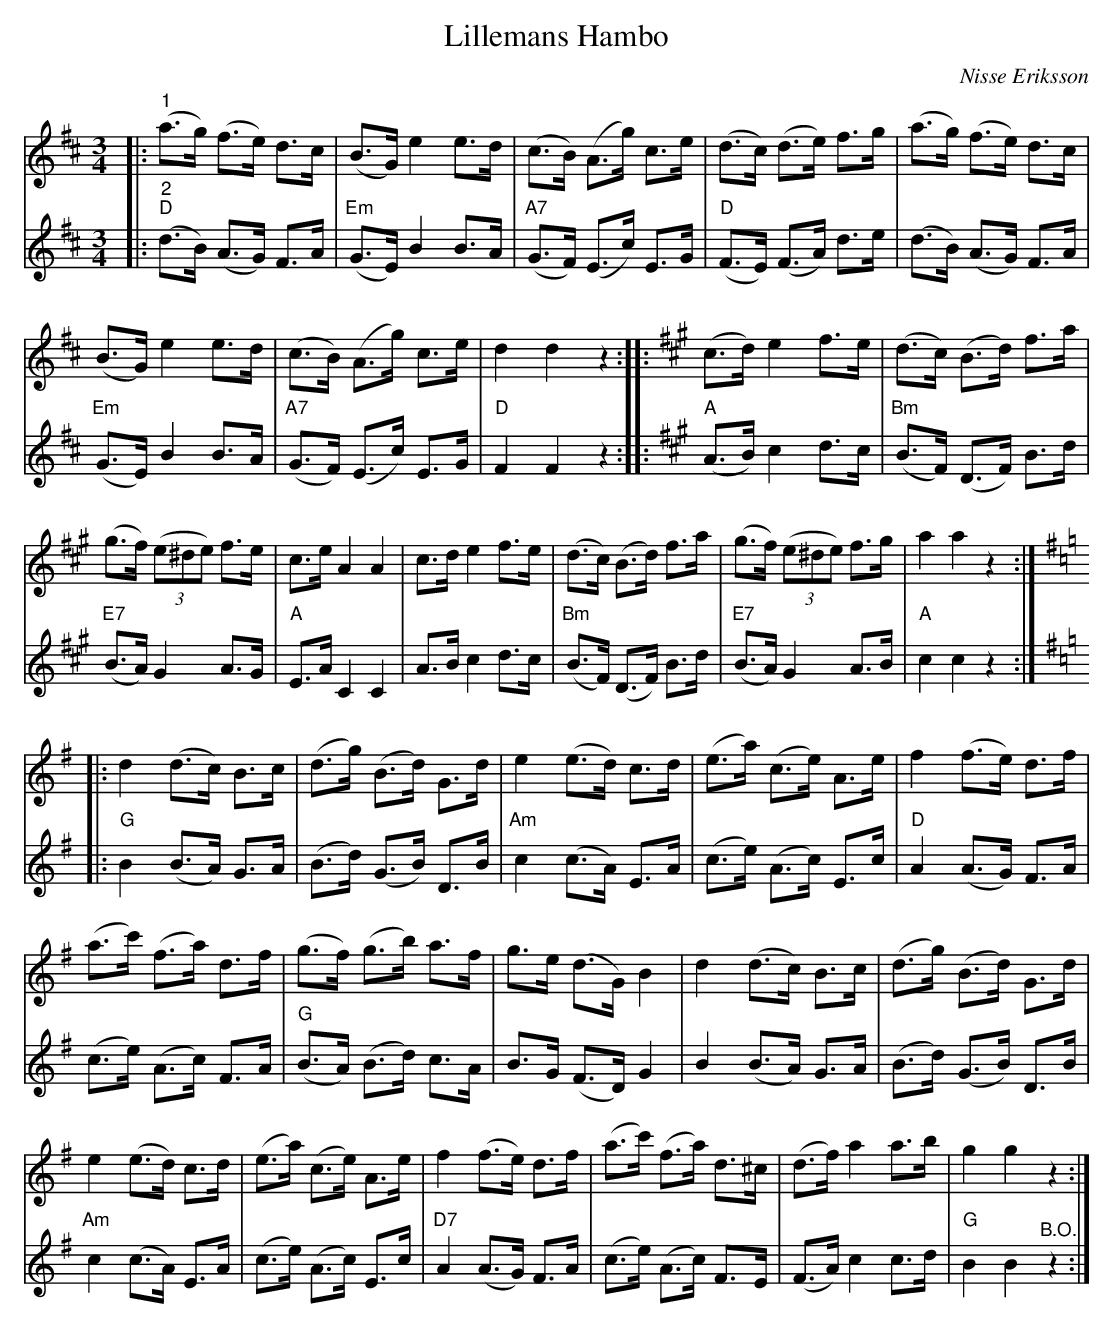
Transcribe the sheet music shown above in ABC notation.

X:1
T:Lillemans Hambo
C:Nisse Eriksson
L:1/8
M:3/4
K:D
V:1
|:"^1" (a>g) (f>e) d>c | (B>G) e2 e>d | (c>B) (A>g) c>e | (d>c) (d>e) f>g | (a>g) (f>e) d>c |
(B>G) e2 e>d | (c>B) (A>g) c>e | d2 d2 z2 ::[K:A] (c>d) e2 f>e | (d>c) (B>d) f>a |
(g>f) (3(e^de) f>e | c>e A2 A2 | c>d e2 f>e | (d>c) (B>d) f>a | (g>f) (3(e^de) f>g | a2 a2 z2 ::
[K:G] d2 (d>c) B>c | (d>g) (B>d) G>d | e2 (e>d) c>d | (e>a) (c>e) A>e | f2 (f>e) d>f |
(a>c') (f>a) d>f | (g>f) (g>b) a>f | g>e (d>G) B2 | d2 (d>c) B>c | (d>g) (B>d) G>d |
e2 (e>d) c>d | (e>a) (c>e) A>e | f2 (f>e) d>f | (a>c') (f>a) d>^c | (d>f) a2 a>b | g2 g2 z2 :|
V:2
|:"^2""D" (d>B) (A>G) F>A |"Em" (G>E) B2 B>A |"A7" (G>F) (E>c) E>G |"D" (F>E) (F>A) d>e |
(d>B) (A>G) F>A |"Em" (G>E) B2 B>A | "A7" (G>F) (E>c) E>G | "D" F2 F2 z2 ::[K:A]"A" (A>B) c2 d>c |
"Bm" (B>F) (D>F) B>d |"E7" (B>A) G2 A>G |"A" E>A C2 C2 | A>B c2 d>c |
"Bm" (B>F) (D>F) B>d |"E7" (B>A) G2 A>B |"A" c2 c2 z2 ::[K:G]"G" B2 (B>A) G>A |
(B>d) (G>B) D>B |"Am" c2 (c>A) E>A | (c>e) (A>c) E>c |"D" A2 (A>G) F>A | (c>e) (A>c) F>A |
"G" (B>A) (B>d) c>A | B>G (F>D) G2 | B2 (B>A) G>A | (B>d) (G>B) D>B |"Am" c2 (c>A) E>A |
(c>e) (A>c) E>c |"D7" A2 (A>G) F>A | (c>e) (A>c) F>E | (F>A) c2 c>d |"G" B2 B2"^B.O." z2 :|
